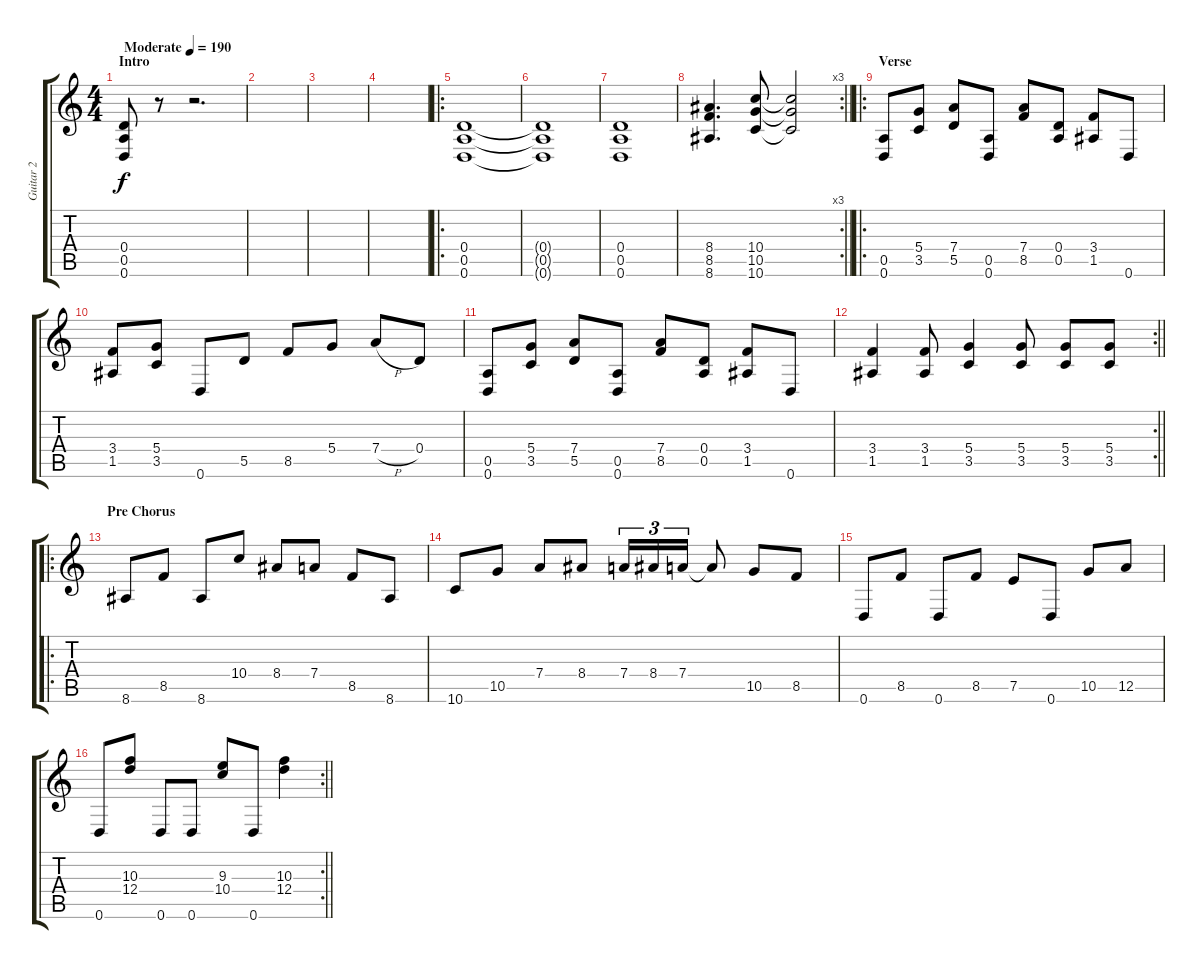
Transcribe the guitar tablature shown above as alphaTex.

\track ("Guitar 2" "Guitar 2") {instrument distortionguitar}
\staff {score tabs}
\tuning (E4 B3 G3 D3 A2 D2) {hide}
\ts (4 4)
\section ("" "Intro")
\tempo (190 "Moderate")
\clef g2
\ks c
(0.4 0.5 0.6).8{dy f instrument distortionguitar} r.8 r.2{d} |
|
|
|
\ro
(0.4 0.5 0.6).1 |
(0.4{t} 0.5{t} 0.6{t}).1 |
(0.4 0.5 0.6).1 |
\rc 3
\barLineRight lightlight
(8.4 8.5 8.6).4{d} (10.4 10.5 10.6).8 (10.4{t} 10.5{t} 10.6{t}).2 |
\ro
\section ("" "Verse")
(0.5 0.6).8 (5.4 3.5).8 (7.4 5.5).8 (0.5 0.6).8 (7.4 8.5).8 (0.4 0.5).8 (3.4 1.5).8 0.6.8 |
(3.4 1.5).8 (5.4 3.5).8 0.6.8 5.5.8 8.5.8 5.4.8 7.4{h}.8 0.4.8 |
(0.5 0.6).8 (5.4 3.5).8 (7.4 5.5).8 (0.5 0.6).8 (7.4 8.5).8 (0.4 0.5).8 (3.4 1.5).8 0.6.8 |
\rc 2
\barLineRight lightlight
(3.4 1.5).4 (3.4 1.5).8 (5.4 3.5).4 (5.4 3.5).8 (5.4 3.5).8 (5.4 3.5).8 |
\ro
\section ("" "Pre Chorus")
8.6.8 8.5.8 8.6.8 10.4.8 8.4.8 7.4.8 8.5.8 8.6.8 |
10.6.8 10.5.8 7.4.8 8.4.8 7.4.16{tu (3 2)} 8.4.16{tu (3 2)} 7.4.16{tu (3 2)} 7.4{t}.8 10.5.8 8.5.8 |
0.6.8 8.5.8 0.6.8 8.5.8 7.5.8 0.6.8 10.5.8 12.5.8 |
\rc 2
\barLineRight lightlight
0.6.8 (10.3 12.4).8 0.6.8 0.6.8 (9.3 10.4).8 0.6.8 (10.3 12.4).4
